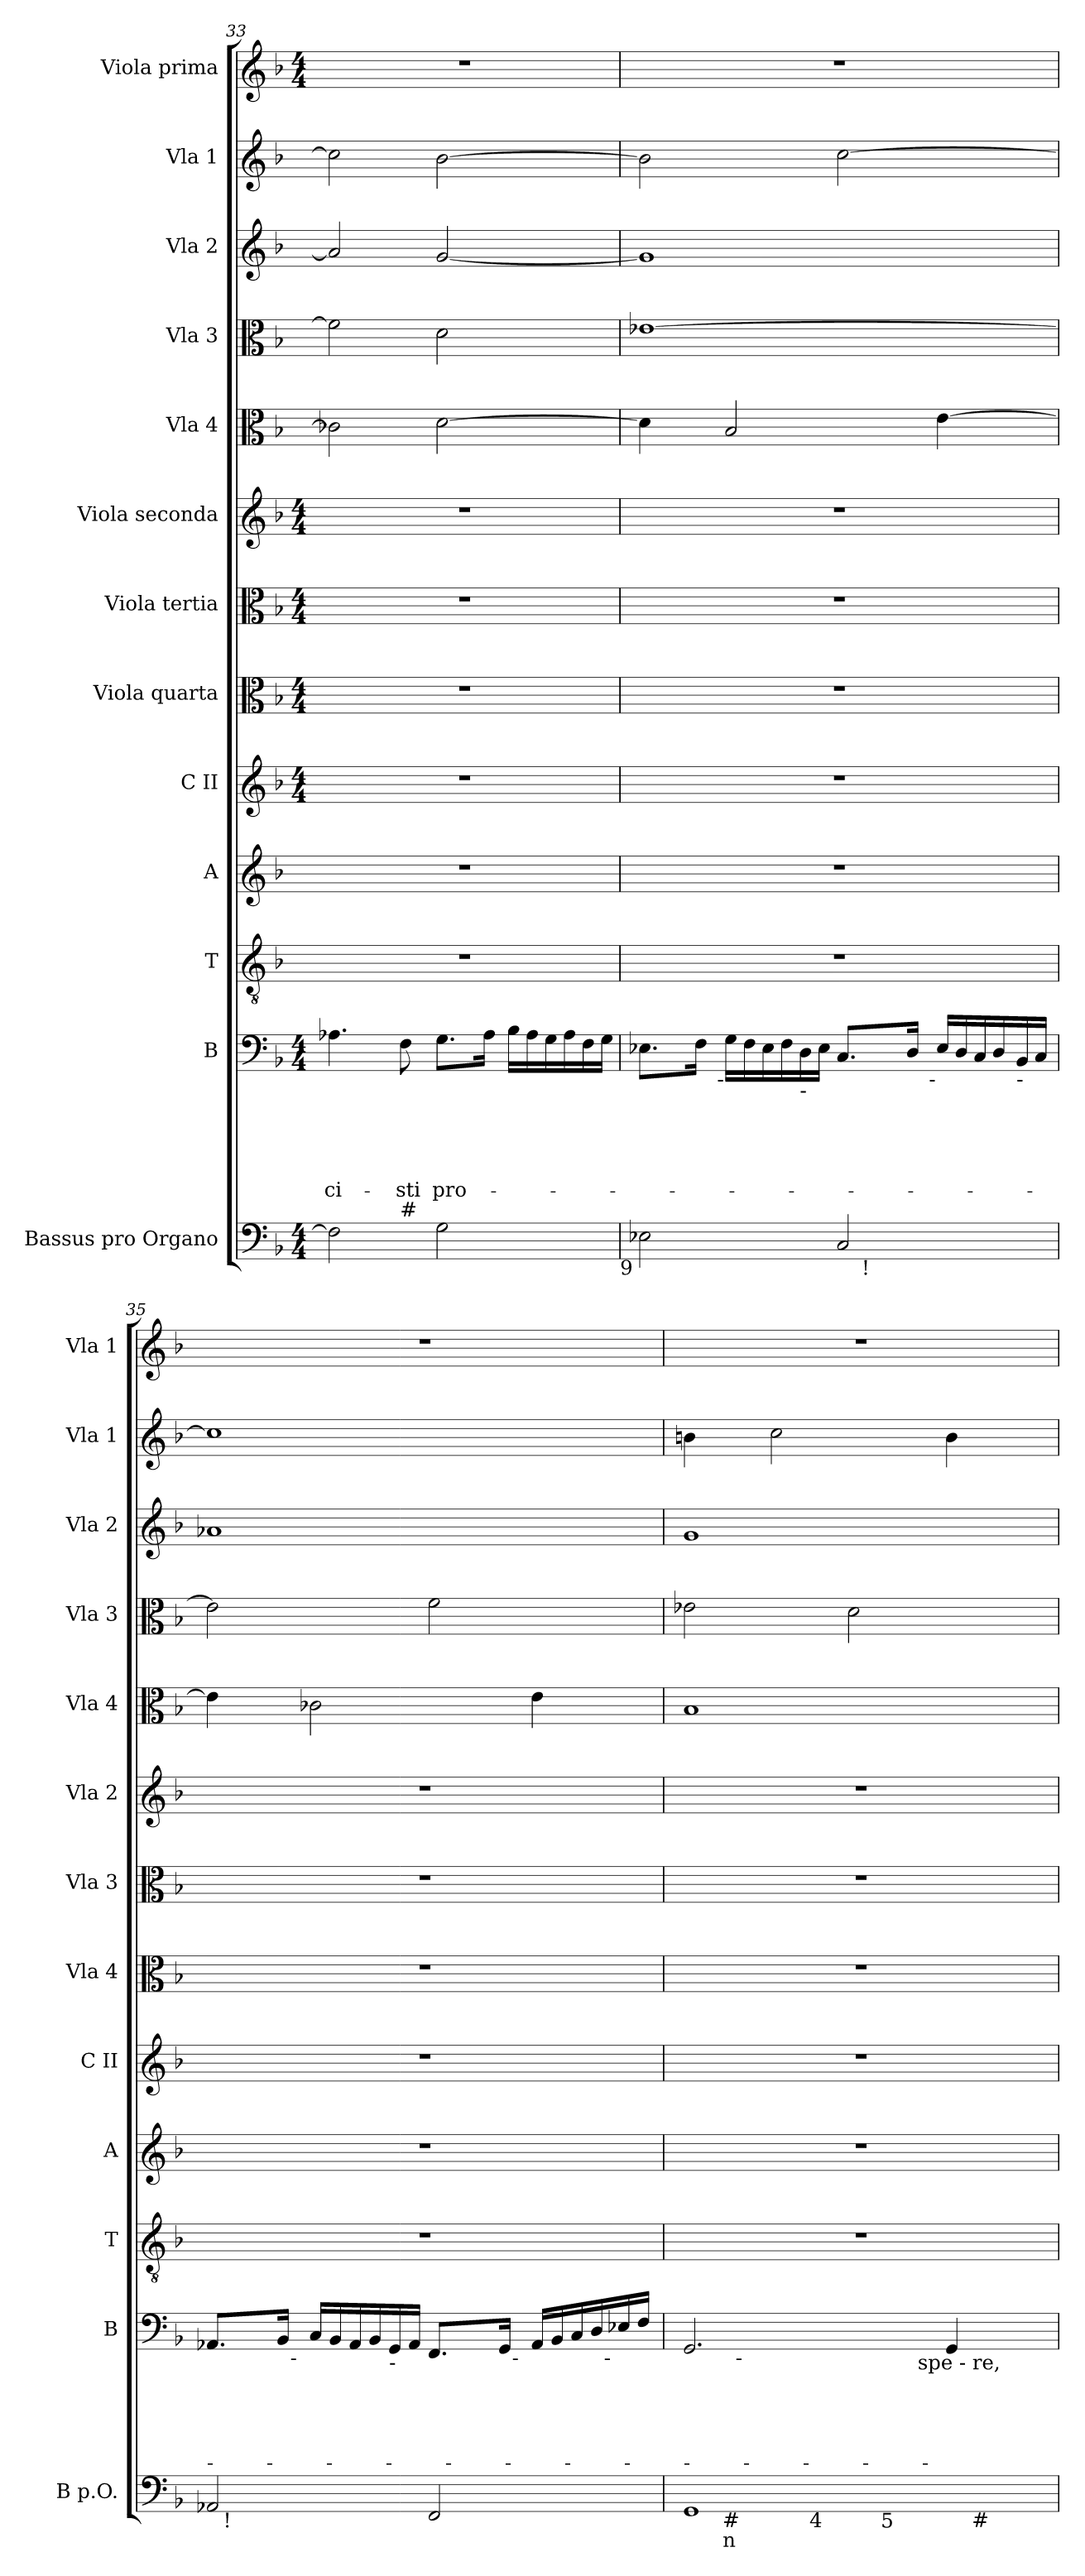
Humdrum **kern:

**kern	**kern	**text	**text	**text	**text	**text	**kern	**kern	**kern	**kern	**kern	**kern	**kern	**kern	**kern	**kern	**kern
*part13	*part12	*part12	*part12	*part12	*part12	*part12	*part11	*part10	*part9	*part8	*part7	*part6	*part5	*part4	*part3	*part2	*part1
*staff13	*staff12	*staff12	*staff12	*staff12	*staff12	*staff12	*staff11	*staff10	*staff9	*staff8	*staff7	*staff6	*staff5	*staff4	*staff3	*staff2	*staff1
*I"Bassus pro Organo	*I"B	*	*	*	*	*	*I"T	*I"A	*I"C II	*I"Viola quarta	*I"Viola tertia	*I"Viola seconda	*I"Vla 4	*I"Vla 3	*I"Vla 2	*I"Vla 1	*I"Viola prima
*I'B p.O.	*I'B	*	*	*	*	*	*I'T	*I'A	*I'C II	*I'Vla 4	*I'Vla 3	*I'Vla 2	*I'Vla 4	*I'Vla 3	*I'Vla 2	*I'Vla 1	*I'Vla 1
*clefF4	*clefF4	*	*	*	*	*	*clefGv2	*clefG2	*clefG2	*clefC3	*clefC3	*clefG2	*clefC3	*clefC3	*clefG2	*clefG2	*clefG2
*k[b-]	*k[b-]	*	*	*	*	*	*k[b-]	*k[b-]	*k[b-]	*k[b-]	*k[b-]	*k[b-]	*k[b-]	*k[b-]	*k[b-]	*k[b-]	*k[b-]
*F:	*F:	*	*	*	*	*	*F:	*F:	*F:	*F:	*F:	*F:	*F:	*F:	*F:	*F:	*F:
*M4/4	*M4/4	*	*	*	*	*	*	*	*M4/4	*M4/4	*M4/4	*M4/4	*	*	*	*	*M4/4
=33	=33	=33	=33	=33	=33	=33	=33	=33	=33	=33	=33	=33	=33	=33	=33	=33	=33
!LO:TX:a:t=5\n4	!	!	!	!	!	!	!	!	!	!	!	!	!	!	!	!	!
!	!	!	!	!	!	!LO:LY:b	!	!	!	!	!	!	!	!	!	!	!
*^	*	*	*	*	*	*	*	*	*	*	*	*	*	*	*	*	*
2F\]	4.ryy	4.A-X\	.	.	.	.	-ci-	1r	1r	1r	1r	1r	1r	2c-X\]	2f\]	2a-/]	2cc\]	1r
!	!LO:TX:a:t=#	!	!	!	!	!	!	!	!	!	!	!	!	!	!	!	!	!
!	!	!	!	!	!	!	!LO:LY:b	!	!	!	!	!	!	!	!	!	!	!
.	2ryy	8F\	.	.	.	.	-sti	.	.	.	.	.	.	.	.	.	.	.
!	!	!	!	!	!	!	!LO:LY:b	!	!	!	!	!	!	!	!	!	!	!
2G\	.	8.G\L	.	.	.	.	pro-	.	.	.	.	.	.	[>2d\	2d\	[>2g/	[>2b-\	.
.	.	16A-\Jk	.	.	.	.	.	.	.	.	.	.	.	.	.	.	.	.
*	*	*Xtuplet	*	*	*	*	*	*	*	*	*	*	*	*	*	*	*	*
.	.	24B-\LL	.	.	.	.	.	.	.	.	.	.	.	.	.	.	.	.
.	.	24A-\	.	.	.	.	.	.	.	.	.	.	.	.	.	.	.	.
.	.	24G>\	.	.	.	.	.	.	.	.	.	.	.	.	.	.	.	.
.	8ryy	24A-\	.	.	.	.	.	.	.	.	.	.	.	.	.	.	.	.
.	.	24F\	.	.	.	.	.	.	.	.	.	.	.	.	.	.	.	.
.	.	24G\JJ	.	.	.	.	.	.	.	.	.	.	.	.	.	.	.	.
!LO:TX:b:t=9	!	!	!	!	!	!	!	!	!	!	!	!	!	!	!	!	!	!
!!LO:PB:g=z
=34	=34	=34	=34	=34	=34	=34	=34	=34	=34	=34	=34	=34	=34	=34	=34	=34	=34	=34
*	*	*^	*	*	*	*	*	*	*	*	*	*	*	*	*	*	*	*
*	*	*	*^	*	*	*	*	*	*	*	*	*	*	*	*	*	*	*	*
2E-X\	2ryy	8.E-X\L	6ryy	3%2ryy	.	.	.	.	.	1r	1r	1r	1r	1r	1r	4d\]	[>1e-X	1g]	2b-\]	1r
.	.	.	24..ryy	.	.	.	.	.	.	.	.	.	.	.	.	.	.	.	.	.
.	.	16F\Jk	.	.	.	.	.	.	.	.	.	.	.	.	.	.	.	.	.	.
!	!	!	!LO:TX:b:t=-	!	!	!	!	!	!	!	!	!	!	!	!	!	!	!	!	!
.	.	.	3%2ryy	.	.	.	.	.	.	.	.	.	.	.	.	.	.	.	.	.
.	.	24G\LL	.	.	.	.	.	.	.	.	.	.	.	.	.	2B-/	.	.	.	.
.	.	24F\	.	.	.	.	.	.	.	.	.	.	.	.	.	.	.	.	.	.
.	.	24E->\	.	.	.	.	.	.	.	.	.	.	.	.	.	.	.	.	.	.
.	.	24F\	.	.	.	.	.	.	.	.	.	.	.	.	.	.	.	.	.	.
!	!	!LO:TX:b:t=-	!	!	!	!	!	!	!	!	!	!	!	!	!	!	!	!	!	!
.	.	24D\	.	.	.	.	.	.	.	.	.	.	.	.	.	.	.	.	.	.
.	.	24E-\JJ	.	.	.	.	.	.	.	.	.	.	.	.	.	.	.	.	.	.
2C/	16ryy	8.C/L	.	.	.	.	.	.	.	.	.	.	.	.	.	.	.	.	[>2cc\	.
!	!LO:TX:b:t=!	!	!	!	!	!	!	!	!	!	!	!	!	!	!	!	!	!	!	!
.	4..ryy	.	.	.	.	.	.	.	.	.	.	.	.	.	.	.	.	.	.	.
.	.	.	.	24..ryy	.	.	.	.	.	.	.	.	.	.	.	.	.	.	.	.
.	.	16D/Jk	.	.	.	.	.	.	.	.	.	.	.	.	.	.	.	.	.	.
!	!	!	!	!LO:TX:b:t=-	!	!	!	!	!	!	!	!	!	!	!	!	!	!	!	!
.	.	.	.	6ryy	.	.	.	.	.	.	.	.	.	.	.	.	.	.	.	.
.	.	24E-/LL	.	.	.	.	.	.	.	.	.	.	.	.	.	[>4e\	.	.	.	.
.	.	24D/	.	.	.	.	.	.	.	.	.	.	.	.	.	.	.	.	.	.
.	.	24C</	.	.	.	.	.	.	.	.	.	.	.	.	.	.	.	.	.	.
.	.	24D/	.	.	.	.	.	.	.	.	.	.	.	.	.	.	.	.	.	.
.	.	.	12ryy	12ryy	.	.	.	.	.	.	.	.	.	.	.	.	.	.	.	.
!	!	!LO:TX:b:t=-	!	!	!	!	!	!	!	!	!	!	!	!	!	!	!	!	!	!
.	.	24BB-/	.	.	.	.	.	.	.	.	.	.	.	.	.	.	.	.	.	.
.	.	24C/JJ	.	.	.	.	.	.	.	.	.	.	.	.	.	.	.	.	.	.
.	.	.	96ryy	96ryy	.	.	.	.	.	.	.	.	.	.	.	.	.	.	.	.
=35	=35	=35	=35	=35	=35	=35	=35	=35	=35	=35	=35	=35	=35	=35	=35	=35	=35	=35	=35	=35
*	*	*	*	*^	*	*	*	*	*	*	*	*	*	*	*	*	*	*	*	*
2AA-X/	32ryy	8.AA-X/L	6ryy	3%2ryy	3%2ryy	.	.	.	.	.	1r	1r	1r	1r	1r	1r	4e\]	2e-\]	1a-X	1cc]	1r
!	!LO:TX:b:t=!	!	!	!	!	!	!	!	!	!	!	!	!	!	!	!	!	!	!	!	!
.	2ryy	.	.	.	.	.	.	.	.	.	.	.	.	.	.	.	.	.	.	.	.
.	.	.	24ryy	.	.	.	.	.	.	.	.	.	.	.	.	.	.	.	.	.	.
.	.	16BB-/Jk	.	.	.	.	.	.	.	.	.	.	.	.	.	.	.	.	.	.	.
!	!	!	!LO:TX:b:t=-	!	!	!	!	!	!	!	!	!	!	!	!	!	!	!	!	!	!
.	.	.	3%2ryy	.	.	.	.	.	.	.	.	.	.	.	.	.	.	.	.	.	.
.	.	24C/LL	.	.	.	.	.	.	.	.	.	.	.	.	.	.	2c-X\	.	.	.	.
.	.	24BB-/	.	.	.	.	.	.	.	.	.	.	.	.	.	.	.	.	.	.	.
.	.	24AA-</	.	.	.	.	.	.	.	.	.	.	.	.	.	.	.	.	.	.	.
.	.	24BB-/	.	.	.	.	.	.	.	.	.	.	.	.	.	.	.	.	.	.	.
!	!	!LO:TX:b:t=-	!	!	!	!	!	!	!	!	!	!	!	!	!	!	!	!	!	!	!
.	.	24GG/	.	.	.	.	.	.	.	.	.	.	.	.	.	.	.	.	.	.	.
.	.	24AA-/JJ	.	.	.	.	.	.	.	.	.	.	.	.	.	.	.	.	.	.	.
2FF/	.	8.FF/L	.	.	.	.	.	.	.	.	.	.	.	.	.	.	.	2f\	.	.	.
.	4...ryy	.	.	.	.	.	.	.	.	.	.	.	.	.	.	.	.	.	.	.	.
.	.	.	.	24ryy	6ryy	.	.	.	.	.	.	.	.	.	.	.	.	.	.	.	.
.	.	16GG/Jk	.	.	.	.	.	.	.	.	.	.	.	.	.	.	.	.	.	.	.
!	!	!	!	!LO:TX:b:t=-	!	!	!	!	!	!	!	!	!	!	!	!	!	!	!	!	!
.	.	.	.	6..ryy	.	.	.	.	.	.	.	.	.	.	.	.	.	.	.	.	.
.	.	24AA-/LL	.	.	.	.	.	.	.	.	.	.	.	.	.	.	4e\	.	.	.	.
.	.	24BB-/	.	.	.	.	.	.	.	.	.	.	.	.	.	.	.	.	.	.	.
.	.	24C/	.	.	24.ryy	.	.	.	.	.	.	.	.	.	.	.	.	.	.	.	.
.	.	24D</	12.ryy	.	.	.	.	.	.	.	.	.	.	.	.	.	.	.	.	.	.
!	!	!	!	!	!LO:TX:b:t=-	!	!	!	!	!	!	!	!	!	!	!	!	!	!	!	!
.	.	.	.	.	12ryy	.	.	.	.	.	.	.	.	.	.	.	.	.	.	.	.
.	.	24E-X/	.	.	.	.	.	.	.	.	.	.	.	.	.	.	.	.	.	.	.
.	.	24F/JJ	.	.	.	.	.	.	.	.	.	.	.	.	.	.	.	.	.	.	.
.	.	.	.	.	48ryy	.	.	.	.	.	.	.	.	.	.	.	.	.	.	.	.
*	*	*	*	*v	*v	*	*	*	*	*	*	*	*	*	*	*	*	*	*	*	*
=36	=36	=36	=36	=36	=36	=36	=36	=36	=36	=36	=36	=36	=36	=36	=36	=36	=36	=36	=36	=36
*^	*^	*	*	*	*	*	*	*	*	*	*	*	*	*	*	*	*	*	*	*
*	*	*^	*	*	*	*	*	*	*	*	*	*	*	*	*	*	*	*	*	*	*	*
1GG	8ryy	4.ryy	2ryy	2ryy	2.GG/	12..ryy	3%2ryy	.	.	.	.	.	1r	1r	1r	1r	1r	1r	1B-	2e-X\	1g	4bn\	1r
!	!LO:TX:b:t=#	!	!	!	!	!	!	!	!	!	!	!	!	!	!	!	!	!	!	!	!	!	!
!	!LO:TX:b:t=n	!	!	!	!	!	!	!	!	!	!	!	!	!	!	!	!	!	!	!	!	!	!
.	2..ryy	.	.	.	.	.	.	.	.	.	.	.	.	.	.	.	.	.	.	.	.	.	.
!	!	!	!	!	!	!LO:TX:b:t=-	!	!	!	!	!	!	!	!	!	!	!	!	!	!	!	!	!
.	.	.	.	.	.	3%2ryy	.	.	.	.	.	.	.	.	.	.	.	.	.	.	.	.	.
.	.	.	.	.	.	.	.	.	.	.	.	.	.	.	.	.	.	.	.	.	.	2cc\	.
!	!	!LO:TX:b:t=4	!	!	!	!	!	!	!	!	!	!	!	!	!	!	!	!	!	!	!	!	!
.	.	2ryy	.	.	.	.	.	.	.	.	.	.	.	.	.	.	.	.	.	.	.	.	.
.	.	.	16.ryy	4ryy	.	.	.	.	.	.	.	.	.	.	.	.	.	.	.	2d\	.	.	.
!	!	!	!LO:TX:b:t=5	!	!	!	!	!	!	!	!	!	!	!	!	!	!	!	!	!	!	!	!
.	.	.	4ryy	.	.	.	.	.	.	.	.	.	.	.	.	.	.	.	.	.	.	.	.
.	.	.	.	.	.	.	96ryy	.	.	.	.	.	.	.	.	.	.	.	.	.	.	.	.
!	!	!	!	!	!	!	!LO:TX:b:t=spe - re,	!	!	!	!	!	!	!	!	!	!	!	!	!	!	!	!
.	.	.	.	.	.	.	6ryy	.	.	.	.	.	.	.	.	.	.	.	.	.	.	.	.
.	.	.	.	16ryy	4GG/	.	.	.	.	.	.	.	.	.	.	.	.	.	.	.	.	4b\	.
!	!	!	!	!LO:TX:b:t=#	!	!	!	!	!	!	!	!	!	!	!	!	!	!	!	!	!	!	!
.	.	.	.	8.ryy	.	6ryy	.	.	.	.	.	.	.	.	.	.	.	.	.	.	.	.	.
.	.	.	8ryy	.	.	.	12...ryy	.	.	.	.	.	.	.	.	.	.	.	.	.	.	.	.
.	.	8ryy	.	.	.	.	.	.	.	.	.	.	.	.	.	.	.	.	.	.	.	.	.
.	.	.	32ryy	.	.	.	.	.	.	.	.	.	.	.	.	.	.	.	.	.	.	.	.
.	.	.	.	.	.	48ryy	.	.	.	.	.	.	.	.	.	.	.	.	.	.	.	.	.
*v	*v	*v	*v	*v	*	*	*	*	*	*	*	*	*	*	*	*	*	*	*	*	*	*	*
*	*v	*v	*v	*	*	*	*	*	*	*	*	*	*	*	*	*	*	*	*
=	=	=	=	=	=	=	=	=	=	=	=	=	=	=	=	=	=
*-	*-	*-	*-	*-	*-	*-	*-	*-	*-	*-	*-	*-	*-	*-	*-	*-	*-
